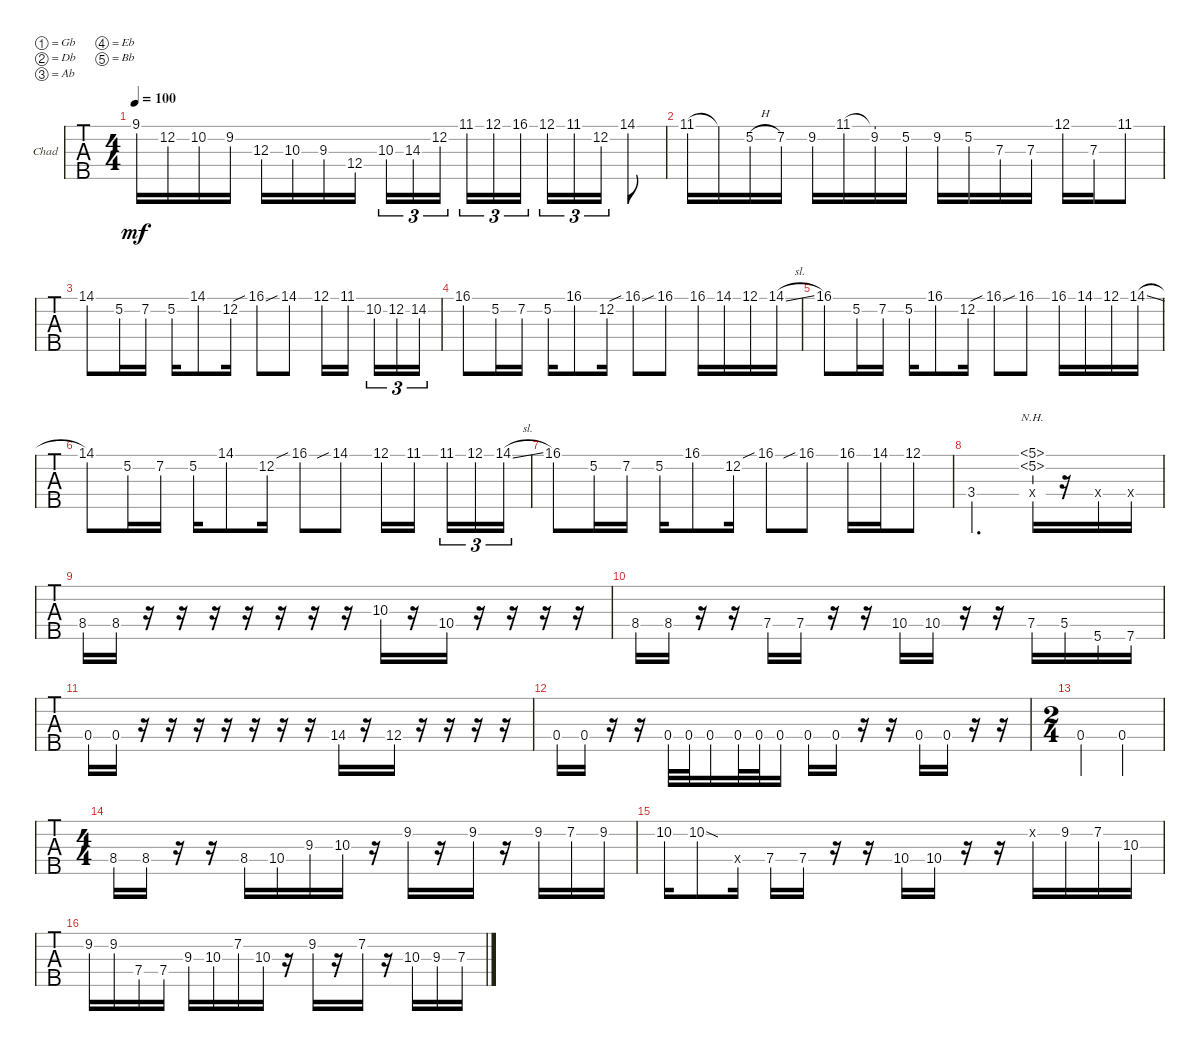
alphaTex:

\defaultSystemsLayout 4
\bracketExtendMode groupsimilarinstruments
\firstSystemTrackNameOrientation horizontal
\otherSystemsTrackNameOrientation horizontal
\track ("Chad" "Chad") {instrument electricbassfinger}
\staff {tabs}
\tuning (Gb2 Db2 Ab1 Eb1 Bb0)
\ts (4 4)
\tempo 100
\clef f4
\scale
0.333333
\ks c
9.1{t}.16{dy mf} 12.2.16 10.2.16 9.2.16 12.3.16 10.3.16 9.3.16 12.4.16 10.3.16{tu (3 2)} 14.3.16{tu (3 2)} 12.2.16{tu (3 2)} 11.1.16{tu (3 2)} 12.1.16{tu (3 2)} 16.1.16{tu (3 2)} 12.1.16{tu (3 2)} 11.1.16{tu (3 2)} 12.2.16{tu (3 2)} 14.1.8 |
\scale
0.333333 11.1.16 11.1{t}.16 5.2{h}.16 7.2.16 9.2.16 11.1.16 (11.1{t} 9.2).16 5.2.16 9.2.16 5.2.16 7.3.16 7.3.16 12.1.16 7.3.16 11.1.8 |
\scale
0.333333 14.1.8 5.2.16 7.2.16 5.2.16 14.1.8 12.2.16 16.1{sib}.8 14.1{sib}.8 12.1.16 11.1.16 10.2.16{tu (3 2)} 12.2.16{tu (3 2)} 14.2.16{tu (3 2)} |
16.1.8 5.2.16 7.2.16 5.2.16 16.1.8 12.2.16 16.1{sib}.8 16.1{sib}.8 16.1.16 14.1.16 12.1.16 14.1{sl}.16 |
16.1.8 5.2.16 7.2.16 5.2.16 16.1.8 12.2.16 16.1{sib}.8 16.1{sib}.8 16.1.16 14.1.16 12.1.16 14.1{sl}.16 |
14.1.8 5.2.16 7.2.16 5.2.16 14.1.8 12.2.16 16.1{sib}.8 14.1{sib}.8 12.1.16 11.1.16 11.1.16{tu (3 2)} 12.1.16{tu (3 2)} 14.1{sl}.16{tu (3 2)} |
16.1.8 5.2.16 7.2.16 5.2.16 16.1.8 12.2.16 16.1{sib}.8 16.1{sib}.8 16.1.16 14.1.16 12.1.8 |
3.4.2{d} (0.4{x} 5.2{nh} 5.1{nh}).16 r.16 0.4{x}.16 0.4{x}.16 |
8.4.16 8.4.16 r.16 r.16 r.16 r.16 r.16 r.16 r.16 10.3.16 r.16 10.4.16 r.16 r.16 r.16 r.16 |
8.4.16 8.4.16 r.16 r.16 7.4.16 7.4.16 r.16 r.16 10.4.16 10.4.16 r.16 r.16 7.4.16 5.4.16 5.5.16 7.5.16 |
0.4.16 0.4.16 r.16 r.16 r.16 r.16 r.16 r.16 r.16 14.4.16 r.16 12.4.16 r.16 r.16 r.16 r.16 |
0.4.16 0.4.16 r.16 r.16 0.4.32 0.4.32 0.4.16 0.4.32 0.4.32 0.4.16 0.4.16 0.4.16 r.16 r.16 0.4.16 0.4.16 r.16 r.16 |
\ts (2 4)
0.4.4 0.4.4 |
\ts (4 4)
8.4.16 8.4.16 r.16 r.16 8.4.16 10.4.16 9.3.16 10.3.16 r.16 9.2.16 r.16 9.2.16 r.16 9.2.16 7.2.16 9.2.16 |
10.2.16 10.2{sod}.8 0.4{x}.16 7.4.16 7.4.16 r.16 r.16 10.4.16 10.4.16 r.16 r.16 0.2{x}.16 9.2.16 7.2.16 10.3.16 |
9.2.16 9.2.16 7.4.16 7.4.16 9.3.16 10.3.16 7.2.16 10.3.16 r.16 9.2.16 r.16 7.2.16 r.16 10.3.16 9.3.16 7.3.16
